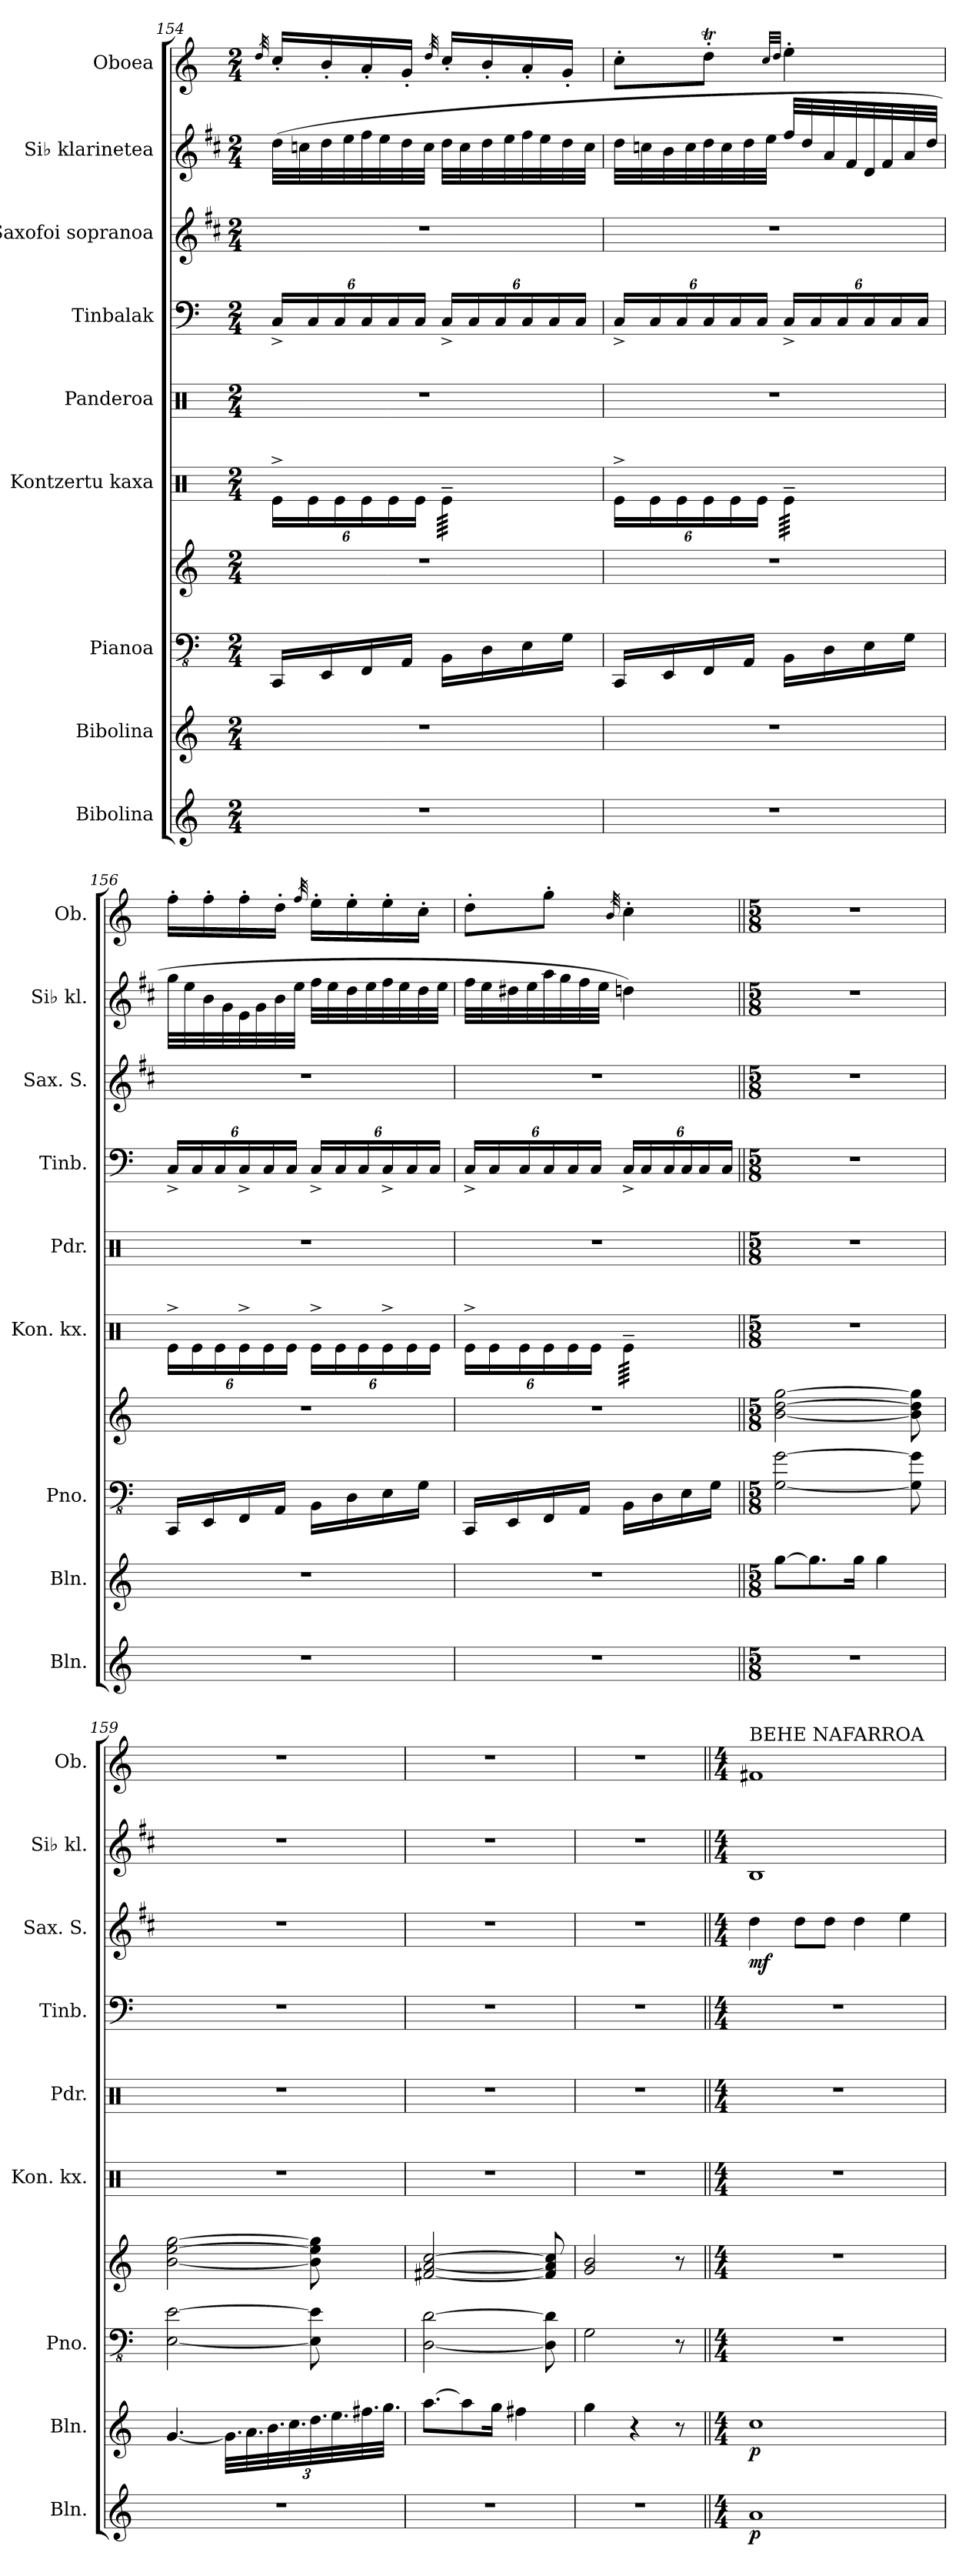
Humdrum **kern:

**kern	**dynam	**kern	**dynam	**kern	**kern	**kern	**kern	**kern	**kern	**dynam	**kern	**kern
*part9	*part9	*part8	*part8	*part7	*part7	*part6	*part5	*part4	*part3	*part3	*part2	*part1
*staff10	*staff10	*staff9	*staff9	*staff8	*staff7	*staff6	*staff5	*staff4	*staff3	*staff3	*staff2	*staff1
*I"Bibolina	*	*I"Bibolina	*	*I"Pianoa	*	*I"Kontzertu kaxa	*I"Panderoa	*I"Tinbalak	*I"Saxofoi sopranoa	*	*I"Si♭ klarinetea	*I"Oboea
*I'Bln.	*	*I'Bln.	*	*I'Pno.	*	*I'Kon. kx.	*I'Pdr.	*I'Tinb.	*I'Sax. S.	*	*I'Si♭ kl.	*I'Ob.
!!LO:PB:g=z
*clefG2	*	*clefG2	*	*clefFv4	*clefG2	*clefX	*clefX	*clefF4	*clefG2	*	*clefG2	*clefG2
*	*	*	*	*	*	*	*	*	*ITrd1c2	*	*ITrd1c2	*
*k[]	*	*k[]	*	*k[]	*k[]	*k[]	*k[]	*k[]	*k[]	*	*k[]	*k[]
*M2/4	*	*M2/4	*	*M2/4	*M2/4	*M2/4	*M2/4	*M2/4	*M2/4	*	*M2/4	*M2/4
=154	=154	=154	=154	=154	=154	=154	=154	=154	=154	=154	=154	=154
.	.	.	.	.	.	.	.	.	.	.	.	32qdd/
*	*	*	*	*	*	*Xbrackettup	*	*Xbrackettup	*	*	*	*
2r	.	2r	.	16CCC/LL	2r	24Re^\LL	2r	24C^/LL	2r	.	(>32cc\LLL	16cc'/LL
.	.	.	.	.	.	.	.	.	.	.	32b-X\	.
.	.	.	.	.	.	24Re\	.	24C/	.	.	.	.
.	.	.	.	16EEE/	.	.	.	.	.	.	32cc\	16b'/
.	.	.	.	.	.	24Re\	.	24C/	.	.	.	.
.	.	.	.	.	.	.	.	.	.	.	32dd\	.
.	.	.	.	16FFF/	.	24Re\	.	24C/	.	.	32ee\	16a'/
.	.	.	.	.	.	.	.	.	.	.	32dd\	.
.	.	.	.	.	.	24Re\	.	24C/	.	.	.	.
.	.	.	.	16AAA/JJ	.	.	.	.	.	.	32cc\	16g'/JJ
.	.	.	.	.	.	24Re\JJ	.	24C/JJ	.	.	.	.
.	.	.	.	.	.	.	.	.	.	.	32b-\JJJ	.
.	.	.	.	.	.	.	.	.	.	.	.	32qdd/
*	*	*	*	*	*	*tremolo	*	*	*	*	*	*
.	.	.	.	16BBB\LL	.	64Re~\LLLL	.	24C^/LL	.	.	32cc\LLL	16cc'/LL
.	.	.	.	.	.	64Re~\	.	.	.	.	.	.
.	.	.	.	.	.	64Re~\	.	.	.	.	32b-\	.
.	.	.	.	.	.	.	.	24C/	.	.	.	.
.	.	.	.	.	.	64Re~\	.	.	.	.	.	.
.	.	.	.	16DD\	.	64Re~\	.	.	.	.	32cc\	16b'/
.	.	.	.	.	.	64Re~\	.	.	.	.	.	.
.	.	.	.	.	.	.	.	24C/	.	.	.	.
.	.	.	.	.	.	64Re~\	.	.	.	.	32dd\	.
.	.	.	.	.	.	64Re~\	.	.	.	.	.	.
.	.	.	.	16EE\	.	64Re~\	.	24C/	.	.	32ee\	16a'/
.	.	.	.	.	.	64Re~\	.	.	.	.	.	.
.	.	.	.	.	.	64Re~\	.	.	.	.	32dd\	.
.	.	.	.	.	.	.	.	24C/	.	.	.	.
.	.	.	.	.	.	64Re~\	.	.	.	.	.	.
.	.	.	.	16GG\JJ	.	64Re~\	.	.	.	.	32cc\	16g'/JJ
.	.	.	.	.	.	64Re~\	.	.	.	.	.	.
.	.	.	.	.	.	.	.	24C/JJ	.	.	.	.
.	.	.	.	.	.	64Re~\	.	.	.	.	32b-\JJJ	.
.	.	.	.	.	.	64Re~\JJJJ	.	.	.	.	.	.
*	*	*	*	*	*	*Xtremolo	*	*	*	*	*	*
!!LO:PB:g=z
=155	=155	=155	=155	=155	=155	=155	=155	=155	=155	=155	=155	=155
2r	.	2r	.	16CCC/LL	2r	24Re^\LL	2r	24C^/LL	2r	.	32cc\LLL	8cc'\L
.	.	.	.	.	.	.	.	.	.	.	32b-X\	.
.	.	.	.	.	.	24Re\	.	24C/	.	.	.	.
.	.	.	.	16EEE/	.	.	.	.	.	.	32a\	.
.	.	.	.	.	.	24Re\	.	24C/	.	.	.	.
.	.	.	.	.	.	.	.	.	.	.	32b-\	.
.	.	.	.	16FFF/	.	24Re\	.	24C/	.	.	32cc\	8ddT'\J
.	.	.	.	.	.	.	.	.	.	.	32b-\	.
.	.	.	.	.	.	24Re\	.	24C/	.	.	.	.
.	.	.	.	16AAA/JJ	.	.	.	.	.	.	32cc\	.
.	.	.	.	.	.	24Re\JJ	.	24C/JJ	.	.	.	.
.	.	.	.	.	.	.	.	.	.	.	32dd\JJJ	.
.	.	.	.	.	.	.	.	.	.	.	.	32qcc/LLL
.	.	.	.	.	.	.	.	.	.	.	.	32qdd/JJJ
*	*	*	*	*	*	*tremolo	*	*	*	*	*	*
.	.	.	.	16BBB\LL	.	64Re~\LLLL	.	24C^/LL	.	.	32ee/LLL	4ee'\
.	.	.	.	.	.	64Re~\	.	.	.	.	.	.
.	.	.	.	.	.	64Re~\	.	.	.	.	32cc/	.
.	.	.	.	.	.	.	.	24C/	.	.	.	.
.	.	.	.	.	.	64Re~\	.	.	.	.	.	.
.	.	.	.	16DD\	.	64Re~\	.	.	.	.	32g/	.
.	.	.	.	.	.	64Re~\	.	.	.	.	.	.
.	.	.	.	.	.	.	.	24C/	.	.	.	.
.	.	.	.	.	.	64Re~\	.	.	.	.	32e/	.
.	.	.	.	.	.	64Re~\	.	.	.	.	.	.
.	.	.	.	16EE\	.	64Re~\	.	24C/	.	.	32c/	.
.	.	.	.	.	.	64Re~\	.	.	.	.	.	.
.	.	.	.	.	.	64Re~\	.	.	.	.	32e/	.
.	.	.	.	.	.	.	.	24C/	.	.	.	.
.	.	.	.	.	.	64Re~\	.	.	.	.	.	.
.	.	.	.	16GG\JJ	.	64Re~\	.	.	.	.	32g/	.
.	.	.	.	.	.	64Re~\	.	.	.	.	.	.
.	.	.	.	.	.	.	.	24C/JJ	.	.	.	.
.	.	.	.	.	.	64Re~\	.	.	.	.	32cc/JJJ	.
.	.	.	.	.	.	64Re~\JJJJ	.	.	.	.	.	.
*	*	*	*	*	*	*Xtremolo	*	*	*	*	*	*
=156	=156	=156	=156	=156	=156	=156	=156	=156	=156	=156	=156	=156
2r	.	2r	.	16CCC/LL	2r	24Re^\LL	2r	24C^/LL	2r	.	32ff\LLL	16ff'\LL
.	.	.	.	.	.	.	.	.	.	.	32dd\	.
.	.	.	.	.	.	24Re\	.	24C/	.	.	.	.
.	.	.	.	16EEE/	.	.	.	.	.	.	32a\	16ff'\
.	.	.	.	.	.	24Re\	.	24C/	.	.	.	.
.	.	.	.	.	.	.	.	.	.	.	32f\	.
.	.	.	.	16FFF/	.	24Re^\	.	24C^/	.	.	32d\	16ff'\
.	.	.	.	.	.	.	.	.	.	.	32f\	.
.	.	.	.	.	.	24Re\	.	24C/	.	.	.	.
.	.	.	.	16AAA/JJ	.	.	.	.	.	.	32a\	16dd'\JJ
.	.	.	.	.	.	24Re\JJ	.	24C/JJ	.	.	.	.
.	.	.	.	.	.	.	.	.	.	.	32dd\JJJ	.
.	.	.	.	.	.	.	.	.	.	.	.	32qff/
.	.	.	.	16BBB\LL	.	24Re^\LL	.	24C^/LL	.	.	32ee\LLL	16ee'\LL
.	.	.	.	.	.	.	.	.	.	.	32dd\	.
.	.	.	.	.	.	24Re\	.	24C/	.	.	.	.
.	.	.	.	16DD\	.	.	.	.	.	.	32cc\	16ee'\
.	.	.	.	.	.	24Re\	.	24C/	.	.	.	.
.	.	.	.	.	.	.	.	.	.	.	32dd\	.
.	.	.	.	16EE\	.	24Re^\	.	24C^/	.	.	32ee\	16ee'\
.	.	.	.	.	.	.	.	.	.	.	32dd\	.
.	.	.	.	.	.	24Re\	.	24C/	.	.	.	.
.	.	.	.	16GG\JJ	.	.	.	.	.	.	32cc\	16cc'\JJ
.	.	.	.	.	.	24Re\JJ	.	24C/JJ	.	.	.	.
.	.	.	.	.	.	.	.	.	.	.	32dd\JJJ	.
!!LO:PB:g=z
=157	=157	=157	=157	=157	=157	=157	=157	=157	=157	=157	=157	=157
2r	.	2r	.	16CCC/LL	2r	24Re^\LL	2r	24C^/LL	2r	.	32ee\LLL	8dd'\L
.	.	.	.	.	.	.	.	.	.	.	32dd\	.
.	.	.	.	.	.	24Re\	.	24C/	.	.	.	.
.	.	.	.	16EEE/	.	.	.	.	.	.	32cc#X\	.
.	.	.	.	.	.	24Re\	.	24C/	.	.	.	.
.	.	.	.	.	.	.	.	.	.	.	32dd\	.
.	.	.	.	16FFF/	.	24Re\	.	24C/	.	.	32gg\	8gg'\J
.	.	.	.	.	.	.	.	.	.	.	32ff\	.
.	.	.	.	.	.	24Re\	.	24C/	.	.	.	.
.	.	.	.	16AAA/JJ	.	.	.	.	.	.	32ee\	.
.	.	.	.	.	.	24Re\JJ	.	24C/JJ	.	.	.	.
.	.	.	.	.	.	.	.	.	.	.	32dd\JJJ	.
.	.	.	.	.	.	.	.	.	.	.	.	32qb/
*	*	*	*	*	*	*tremolo	*	*	*	*	*	*
.	.	.	.	16BBB\LL	.	64Re~\LLLL	.	24C^/LL	.	.	4ccn\)	4cc'\
.	.	.	.	.	.	64Re~\	.	.	.	.	.	.
.	.	.	.	.	.	64Re~\	.	.	.	.	.	.
.	.	.	.	.	.	.	.	24C/	.	.	.	.
.	.	.	.	.	.	64Re~\	.	.	.	.	.	.
.	.	.	.	16DD\	.	64Re~\	.	.	.	.	.	.
.	.	.	.	.	.	64Re~\	.	.	.	.	.	.
.	.	.	.	.	.	.	.	24C/	.	.	.	.
.	.	.	.	.	.	64Re~\	.	.	.	.	.	.
.	.	.	.	.	.	64Re~\	.	.	.	.	.	.
.	.	.	.	16EE\	.	64Re~\	.	24C/	.	.	.	.
.	.	.	.	.	.	64Re~\	.	.	.	.	.	.
.	.	.	.	.	.	64Re~\	.	.	.	.	.	.
.	.	.	.	.	.	.	.	24C/	.	.	.	.
.	.	.	.	.	.	64Re~\	.	.	.	.	.	.
.	.	.	.	16GGZ\JJ	.	64Re~\	.	.	.	.	.	.
.	.	.	.	.	.	64Re~\	.	.	.	.	.	.
.	.	.	.	.	.	.	.	24C/JJ	.	.	.	.
.	.	.	.	.	.	64Re~\	.	.	.	.	.	.
.	.	.	.	.	.	64Re~\JJJJ	.	.	.	.	.	.
*	*	*	*	*	*	*Xtremolo	*	*	*	*	*	*
=158||	=158||	=158||	=158||	=158||	=158||	=158||	=158||	=158||	=158||	=158||	=158||	=158||
*M5/8	*	*M5/8	*	*M5/8	*M5/8	*M5/8	*M5/8	*M5/8	*M5/8	*	*M5/8	*M5/8
8%5r	.	[8gg\L	.	[2GG\ [2G\	[2b\ [2dd\ [2gg\	8%5r	8%5r	8%5r	8%5r	.	8%5r	8%5r
.	.	8.gg\]	.	.	.	.	.	.	.	.	.	.
.	.	16gg\Jk	.	.	.	.	.	.	.	.	.	.
.	.	4gg\	.	.	.	.	.	.	.	.	.	.
.	.	.	.	8GG\] 8G\]	8b\] 8dd\] 8gg\]	.	.	.	.	.	.	.
=159	=159	=159	=159	=159	=159	=159	=159	=159	=159	=159	=159	=159
8%5r	.	[4.g/	.	[2EE\ [2E\	[2b\ [2ee\ [2gg\	8%5r	8%5r	8%5r	8%5r	.	8%5r	8%5r
*	*	*Xbrackettup	*	*	*	*	*	*	*	*	*	*
.	.	48.g\LLL]	.	.	.	.	.	.	.	.	.	.
.	.	48.a\	.	.	.	.	.	.	.	.	.	.
.	.	48.b\	.	.	.	.	.	.	.	.	.	.
.	.	48.cc\	.	.	.	.	.	.	.	.	.	.
.	.	48.dd\	.	8EE\] 8E\]	8b\] 8ee\] 8gg\]	.	.	.	.	.	.	.
.	.	48.ee\	.	.	.	.	.	.	.	.	.	.
.	.	48.ff#X\	.	.	.	.	.	.	.	.	.	.
.	.	48.gg\JJJ	.	.	.	.	.	.	.	.	.	.
!!LO:PB:g=z
=160	=160	=160	=160	=160	=160	=160	=160	=160	=160	=160	=160	=160
8%5r	.	[8.aa\L	.	[2DD\ [2D\	[2f#X/ [2a/ [2cc/	8%5r	8%5r	8%5r	8%5r	.	8%5r	8%5r
.	.	8aa\]	.	.	.	.	.	.	.	.	.	.
.	.	16gg\Jk	.	.	.	.	.	.	.	.	.	.
.	.	4ff#X\	.	.	.	.	.	.	.	.	.	.
.	.	.	.	8DD\] 8D\]	8f#/] 8a/] 8cc/]	.	.	.	.	.	.	.
=161	=161	=161	=161	=161	=161	=161	=161	=161	=161	=161	=161	=161
8%5r	.	4gg\	.	2GG\	2g/ 2b/	8%5r	8%5r	8%5r	8%5r	.	8%5r	8%5r
.	.	4r	.	.	.	.	.	.	.	.	.	.
.	.	8r	.	8r	8r	.	.	.	.	.	.	.
=162||	=162||	=162||	=162||	=162||	=162||	=162||	=162||	=162||	=162||	=162||	=162||	=162||
*M4/4	*	*M4/4	*	*M4/4	*M4/4	*M4/4	*M4/4	*M4/4	*M4/4	*	*M4/4	*M4/4
!	!	!	!	!	!	!	!	!	!	!	!	!LO:TX:a:t=BEHE NAFARROA
!	!LO:DY:b	!	!LO:DY:b	!	!	!	!	!	!	!LO:DY:b	!	!
1a	p	1cc	p	1r	1r	1r	1r	1r	4cc\	mf	1A	1f#X
.	.	.	.	.	.	.	.	.	8cc\L	.	.	.
.	.	.	.	.	.	.	.	.	8cc\J	.	.	.
.	.	.	.	.	.	.	.	.	4cc\	.	.	.
.	.	.	.	.	.	.	.	.	4dd\	.	.	.
=	=	=	=	=	=	=	=	=	=	=	=	=
*-	*-	*-	*-	*-	*-	*-	*-	*-	*-	*-	*-	*-
